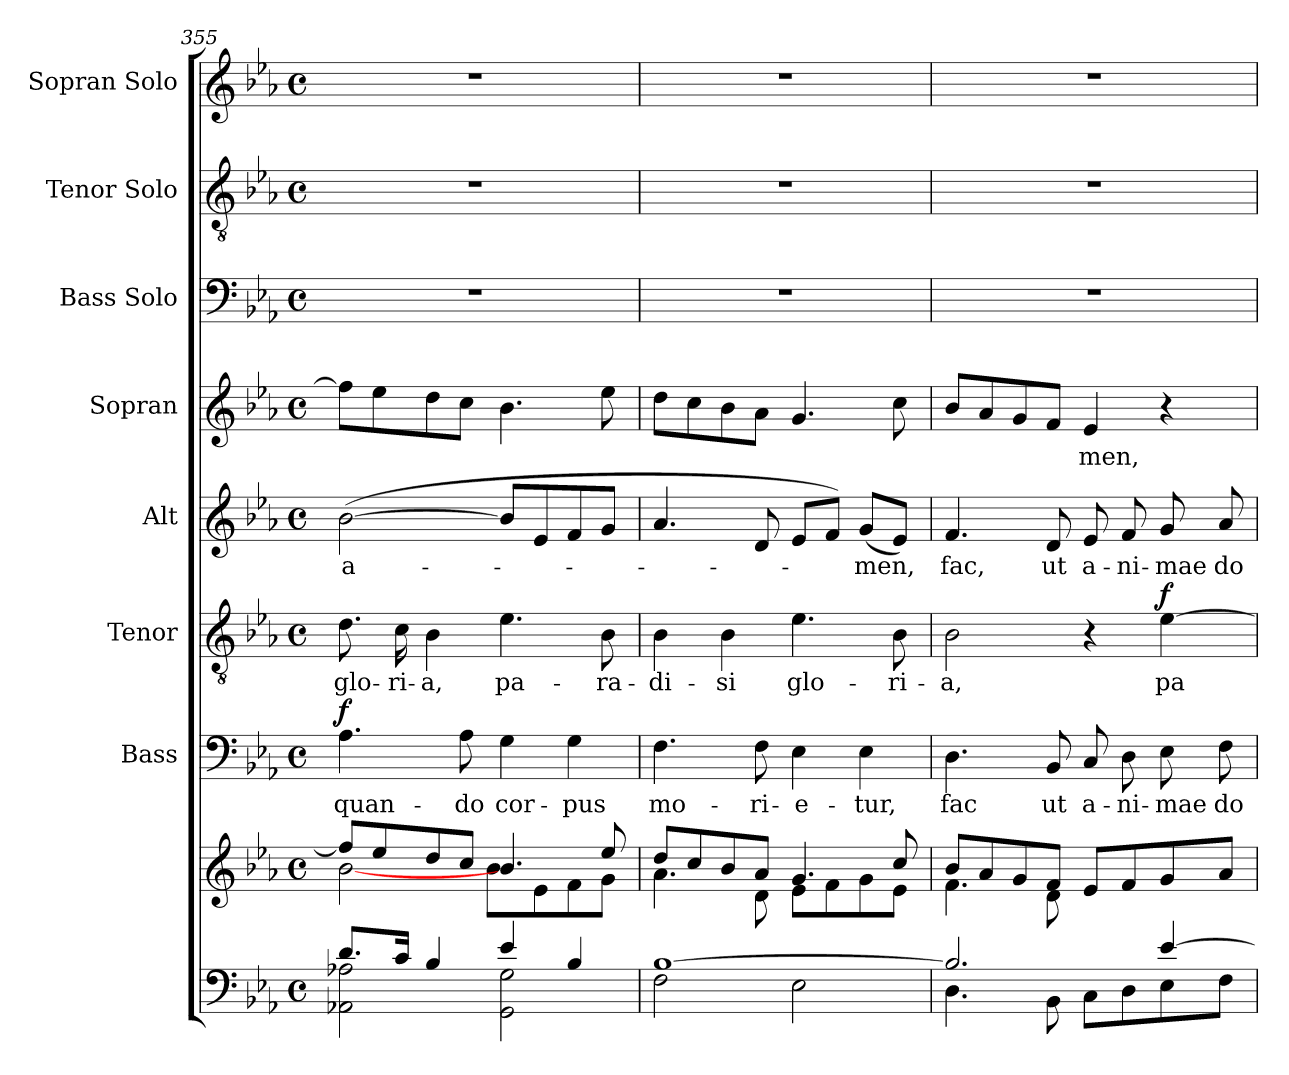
**kern	**kern	**kern	**text	**dynam	**kern	**text	**dynam	**kern	**text	**kern	**text	**kern	**kern	**kern
*part8	*part8	*part7	*part7	*part7	*part6	*part6	*part6	*part5	*part5	*part4	*part4	*part3	*part2	*part1
*staff9	*staff8	*staff7	*staff7	*staff7	*staff6	*staff6	*staff6	*staff5	*staff5	*staff4	*staff4	*staff3	*staff2	*staff1
*	*	*I"Bass	*	*	*I"Tenor	*	*	*I"Alt	*	*I"Sopran	*	*I"Bass Solo	*I"Tenor Solo	*I"Sopran Solo
*	*	*I'B.	*	*	*I'T.	*	*	*I'A.	*	*I'S.	*	*I'B. Solo	*I'T. Solo	*I'S. Solo
*clefF4	*clefG2	*clefF4	*	*	*clefGv2	*	*	*clefG2	*	*clefG2	*	*clefF4	*clefGv2	*clefG2
*k[b-e-a-]	*k[b-e-a-]	*k[b-e-a-]	*	*	*k[b-e-a-]	*	*	*k[b-e-a-]	*	*k[b-e-a-]	*	*k[b-e-a-]	*k[b-e-a-]	*k[b-e-a-]
*E-:	*E-:	*E-:	*	*	*E-:	*	*	*E-:	*	*E-:	*	*E-:	*E-:	*E-:
*M4/4	*M4/4	*M4/4	*	*	*M4/4	*	*	*M4/4	*	*M4/4	*	*M4/4	*M4/4	*M4/4
*met(c)	*met(c)	*met(c)	*	*	*met(c)	*	*	*met(c)	*	*met(c)	*	*met(c)	*met(c)	*met(c)
=355	=355	=355	=355	=355	=355	=355	=355	=355	=355	=355	=355	=355	=355	=355
*^	*^	*	*	*	*	*	*	*	*	*	*	*	*	*
!	!	!	!	!	!LO:LY:b	!LO:DY:a	!	!LO:LY:b	!	!	!LO:LY:b	!	!	!	!	!
8.d/L	2AA-X\ 2A-X\	8ff/L]	[<2b-\	4.A-\	quan-	f	8.d\	glo-	.	(>[2b-\	a-	8ff\L]	.	1r	1r	1r
.	.	8ee-/	.	.	.	.	.	.	.	.	.	8ee-\	.	.	.	.
!	!	!	!	!	!	!	!	!LO:LY:b	!	!	!	!	!	!	!	!
16c/Jk	.	.	.	.	.	.	16c\	-ri-	.	.	.	.	.	.	.	.
!	!	!	!	!	!	!	!	!LO:LY:b	!	!	!	!	!	!	!	!
4B-/	.	8dd/	.	.	.	.	4B-\	-a,	.	.	.	8dd\	.	.	.	.
!	!	!	!	!	!LO:LY:b	!	!	!	!	!	!	!	!	!	!	!
.	.	8cc/J	.	8A-\	-do	.	.	.	.	.	.	8cc\J	.	.	.	.
!	!	!	!	!	!LO:LY:b	!	!	!LO:LY:b	!	!	!	!	!	!	!	!
4e-/	2GG\ 2G\	4.b-/	8b-\L	4G\	cor-	.	4.e-\	pa-	.	8b-/L]	.	4.b-\	.	.	.	.
.	.	.	8e-\	.	.	.	.	.	.	8e-/	.	.	.	.	.	.
!	!	!	!	!	!LO:LY:b	!	!	!	!	!	!	!	!	!	!	!
4B-/	.	.	8f\	4G\	-pus	.	.	.	.	8f/	.	.	.	.	.	.
!	!	!	!	!	!	!	!	!LO:LY:b	!	!	!	!	!	!	!	!
.	.	8ee-/	8g\J	.	.	.	8B-\	-ra-	.	8g/J	.	8ee-\	.	.	.	.
=356	=356	=356	=356	=356	=356	=356	=356	=356	=356	=356	=356	=356	=356	=356	=356	=356
!	!	!	!	!	!LO:LY:b	!	!	!LO:LY:b	!	!	!	!	!	!	!	!
[>1B-	2F\	8dd/L	4.a-\	4.F\	mo-	.	4B-\	-di-	.	4.a-/	.	8dd\L	.	1r	1r	1r
.	.	8cc/	.	.	.	.	.	.	.	.	.	8cc\	.	.	.	.
!	!	!	!	!	!	!	!	!LO:LY:b	!	!	!	!	!	!	!	!
.	.	8b-/	.	.	.	.	4B-\	-si	.	.	.	8b-\	.	.	.	.
!	!	!	!	!	!LO:LY:b	!	!	!	!	!	!	!	!	!	!	!
.	.	8a-/J	8d\	8F\	-ri-	.	.	.	.	8d/	.	8a-\J	.	.	.	.
!	!	!	!	!	!LO:LY:b	!	!	!LO:LY:b	!	!	!	!	!	!	!	!
.	2E-\	4.g/	8e-\L	4E-\	-e-	.	4.e-\	glo-	.	8e-/L	.	4.g/	.	.	.	.
.	.	.	8f\	.	.	.	.	.	.	8f/J)	.	.	.	.	.	.
!	!	!	!	!	!LO:LY:b	!	!	!	!	!	!LO:LY:b	!	!	!	!	!
.	.	.	8g\	4E-\	-tur,	.	.	.	.	(<8g/L	-men,	.	.	.	.	.
!	!	!	!	!	!	!	!	!LO:LY:b	!	!	!	!	!	!	!	!
.	.	8cc/	8e-\J	.	.	.	8B-\	-ri-	.	8e-/J)	.	8cc\	.	.	.	.
=357	=357	=357	=357	=357	=357	=357	=357	=357	=357	=357	=357	=357	=357	=357	=357	=357
!	!	!	!	!	!LO:LY:b	!	!	!LO:LY:b	!	!	!LO:LY:b	!	!	!	!	!
2.B-/]	4.D\	8b-/L	4.f\	4.D\	fac	.	2B-\	-a,	.	4.f/	fac,	8b-/L	.	1r	1r	1r
.	.	8a-/	.	.	.	.	.	.	.	.	.	8a-/	.	.	.	.
.	.	8g/	.	.	.	.	.	.	.	.	.	8g/	.	.	.	.
!	!	!	!	!	!LO:LY:b	!	!	!	!	!	!LO:LY:b	!	!	!	!	!
.	8BB-\	8f/J	8d\	8BB-/	ut	.	.	.	.	8d/	ut	8f/J	.	.	.	.
!	!	!	!	!	!LO:LY:b	!	!	!	!	!	!LO:LY:b	!	!LO:LY:b	!	!	!
.	8C\L	8e-/L	4ryy	8C/	a-	.	4r	.	.	8e-/	a-	4e-/	-men,	.	.	.
!	!	!	!	!	!LO:LY:b	!	!	!	!	!	!LO:LY:b	!	!	!	!	!
.	8D\	8f/	.	8D\	-ni-	.	.	.	.	8f/	-ni-	.	.	.	.	.
!	!	!	!	!	!LO:LY:b	!	!	!LO:LY:b	!LO:DY:a	!	!LO:LY:b	!	!	!	!	!
[>4e-/	8E-\	8g/	4ryy	8E-\	-mae	.	[4e-\	pa-	f	8g/	-mae	4r	.	.	.	.
!	!	!	!	!	!LO:LY:b	!	!	!	!	!	!LO:LY:b	!	!	!	!	!
.	8F\J	8a-/J	.	8F\	do-	.	.	.	.	8a-/	do-	.	.	.	.	.
*v	*v	*	*	*	*	*	*	*	*	*	*	*	*	*	*	*
*	*v	*v	*	*	*	*	*	*	*	*	*	*	*	*	*
=	=	=	=	=	=	=	=	=	=	=	=	=	=	=
*-	*-	*-	*-	*-	*-	*-	*-	*-	*-	*-	*-	*-	*-	*-
